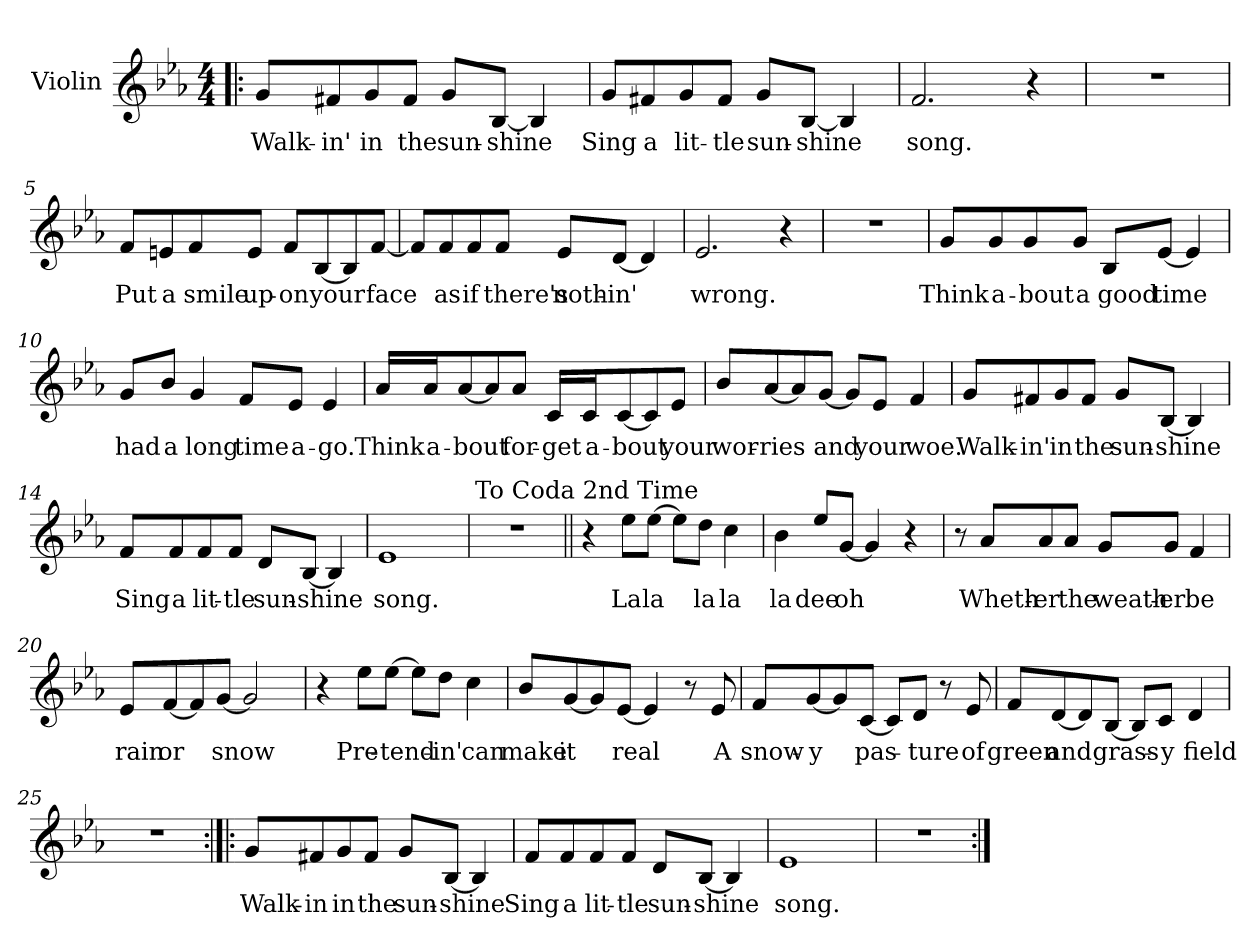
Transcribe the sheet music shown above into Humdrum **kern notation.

**kern	**text
*part1	*part1
*staff1	*staff1
*I"Violin	*
*I'Vln	*
*clefG2	*
*k[b-e-a-]	*
*E-:	*
*M4/4	*
=1!|:	=1!|:
8g/L	Walk-
8f#X/	-in'
8g/	in
8f#/J	the
8g/L	sun-
[8B-/J	-shine
4B-/]	.
=2	=2
8g/L	Sing
8f#X/	a
8g/	lit-
8f#/J	-tle
8g/L	sun-
[8B-/J	-shine
4B-/]	.
=3	=3
2.f/	song.
4r	.
=4	=4
1r	.
!!LO:LB:g=z
=5	=5
8f/L	Put
8en/	a
8f/	smile
8e/J	up-
8f/L	-on
[8B-/	your
8B-/]	.
[8f/J	face
=6	=6
8f/L]	.
8f/	as
8f/	if
8f/J	there's
8e-/L	noth-
[8d/J	-in'
4d/]	.
=7	=7
2.e-/	wrong.
4r	.
=8	=8
1r	.
!!LO:LB:g=z
=9	=9
8g/L	Think
8g/	a-
8g/	-bout
8g/J	a
8B-/L	good
[8e-/J	time
4e-/]	.
=10	=10
8g/L	had
8b-/J	a
4g/	long
8f/L	time
8e-/J	a-
4e-/	-go.
=11	=11
16a-/LL	Think
16a-/J	a-
[8a-/	-bout
8a-/]	.
8a-/J	for-
16c/LL	-get
16c/J	a-
[8c/	-bout
8c/]	.
8e-/J	your
!!LO:LB:g=z
=12	=12
8b-/L	wor-
[8a-/	-ries
8a-/]	.
[8g/J	and
8g/L]	.
8e-/J	your
4f/	woe.
=13	=13
8g/L	Walk-
8f#X/	-in'
8g/	in
8f#/J	the
8g/L	sun-
[8B-/J	-shine
4B-/]	.
=14	=14
8f/L	Sing
8f/	a
8f/	lit-
8f/J	-tle
8d/L	sun-
[8B-/J	-shine
4B-/]	.
!!LO:LB:g=z
=15	=15
1e-	song.
=16	=16
!LO:TX:a:t=To Coda 2nd Time	!
1r	.
=17||	=17||
4r	.
8ee-\L	La
[8ee-\J	la
8ee-\L]	.
8dd\J	la
4cc\	la
=18	=18
4b-\	la
8ee-/L	dee
[8g/J	oh
4g/]	.
4r	.
!!LO:LB:g=z
=19	=19
8r	.
8a-/L	Wheth-
8a-/	-er
8a-/J	the
8g/L	weath-
8g/J	-er
4f/	be
=20	=20
8e-/L	rain
[8f/	or
8f/]	.
[8g/J	snow
2g/]	.
=21	=21
4r	.
8ee-\L	Pre-
[8ee-\J	-tend-
8ee-\L]	.
8dd\J	-in'
4cc\	can
=22	=22
8b-/L	make
[8g/	it
8g/]	.
[8e-/J	real
4e-/]	.
8r	.
8e-/	A
!!LO:LB:g=z
=23	=23
8f/L	snow-
[8g/	-y
8g/]	.
[8c/J	pas-
8c/L]	.
8d/J	-ture
8r	.
8e-/	of
=24	=24
8f/L	green
[8d/	and
8d/]	.
[8B-/J	grass-
8B-/L]	.
8c/J	-y
4d/	field
=25	=25
1r	.
!!LO:LB:g=z
=26:|!|:	=26:|!|:
8g/L	Walk-
8f#X/	-in
8g/	in
8f#/J	the
8g/L	sun-
[8B-/J	-shine
4B-/]	.
=27	=27
8f/L	Sing
8f/	a
8f/	lit-
8f/J	-tle
8d/L	sun-
[8B-/J	-shine
4B-/]	.
=28	=28
1e-	song.
=29	=29
1r	.
=:|!	=:|!
*-	*-
